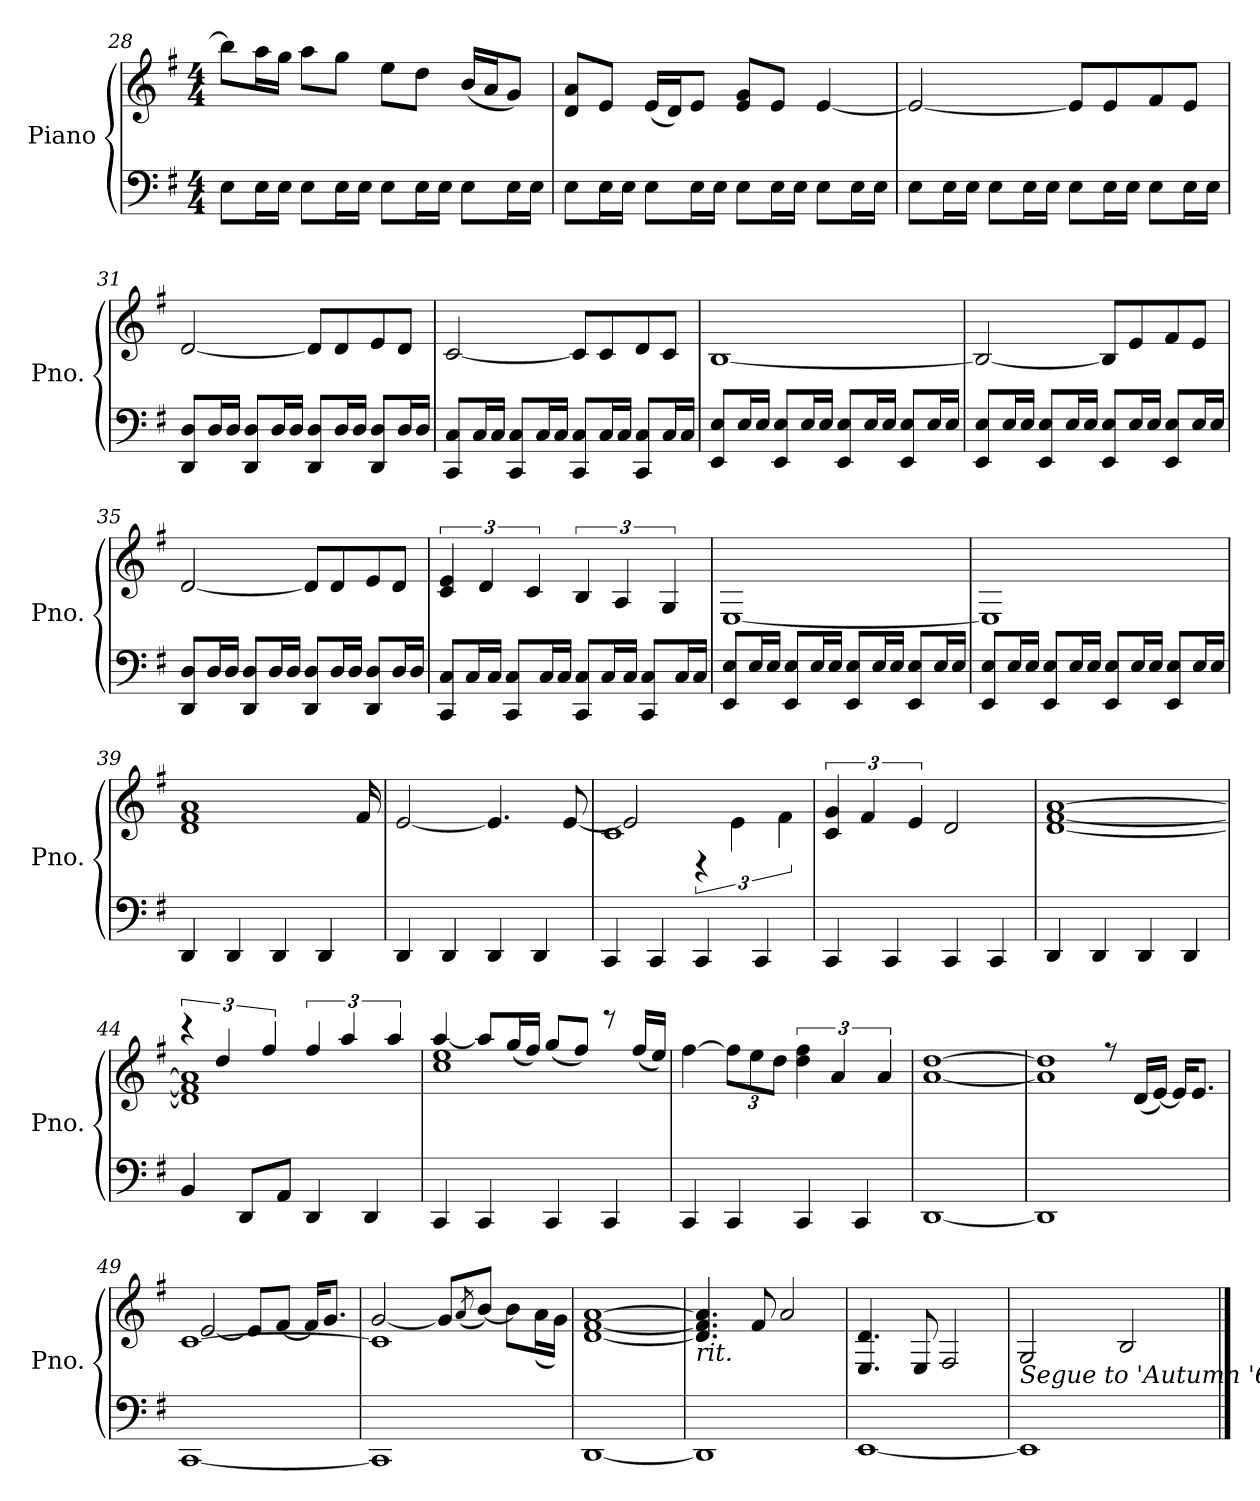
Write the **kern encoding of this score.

**kern	**kern
*part1	*part1
*staff2	*staff1
*I"Piano	*
*I'Pno.	*
!!LO:LB:g=z
*clefF4	*clefG2
*k[f#]	*k[f#]
*M4/4	*M4/4
=28	=28
8E\L	8bb\L]
16E\L	16aa\L
16E\JJ	16gg\JJ
8E\L	8aa\L
16E\L	8gg\J
16E\JJ	.
8E\L	8ee\L
16E\L	8dd\J
16E\JJ	.
8E\L	(<16b/LL
.	16a/J
16E\L	8g/J)
16E\JJ	.
=29	=29
8E\L	8d/ 8a/L
16E\L	8e/J
16E\JJ	.
8E\L	(<16e/LL
.	16d/J)
16E\L	8e/J
16E\JJ	.
8E\L	8e/ 8g/L
16E\L	8e/J
16E\JJ	.
8E\L	[4e/
16E\L	.
16E\JJ	.
=30	=30
8E\L	2e/_
16E\L	.
16E\JJ	.
8E\L	.
16E\L	.
16E\JJ	.
8E\L	8e/L]
16E\L	8e/
16E\JJ	.
8E\L	8f#/
16E\L	8e/J
16E\JJ	.
!!LO:PB:g=z
=31	=31
8DD/ 8D/L	[2d/
16D/L	.
16D/JJ	.
8DD/ 8D/L	.
16D/L	.
16D/JJ	.
8DD/ 8D/L	8d/L]
16D/L	8d/
16D/JJ	.
8DD/ 8D/L	8e/
16D/L	8d/J
16D/JJ	.
=32	=32
8CC/ 8C/L	[2c/
16C/L	.
16C/JJ	.
8CC/ 8C/L	.
16C/L	.
16C/JJ	.
8CC/ 8C/L	8c/L]
16C/L	8c/
16C/JJ	.
8CC/ 8C/L	8d/
16C/L	8c/J
16C/JJ	.
=33	=33
8EE/ 8E/L	[1B
16E/L	.
16E/JJ	.
8EE/ 8E/L	.
16E/L	.
16E/JJ	.
8EE/ 8E/L	.
16E/L	.
16E/JJ	.
8EE/ 8E/L	.
16E/L	.
16E/JJ	.
=34	=34
8EE/ 8E/L	2B/_
16E/L	.
16E/JJ	.
8EE/ 8E/L	.
16E/L	.
16E/JJ	.
8EE/ 8E/L	8B/L]
16E/L	8e/
16E/JJ	.
8EE/ 8E/L	8f#/
16E/L	8e/J
16E/JJ	.
!!LO:LB:g=z
=35	=35
8DD/ 8D/L	[2d/
16D/L	.
16D/JJ	.
8DD/ 8D/L	.
16D/L	.
16D/JJ	.
8DD/ 8D/L	8d/L]
16D/L	8d/
16D/JJ	.
8DD/ 8D/L	8e/
16D/L	8d/J
16D/JJ	.
=36	=36
8CC/ 8C/L	6c/ 6e/
16C/L	.
.	6d/
16C/JJ	.
8CC/ 8C/L	.
.	6c/
16C/L	.
16C/JJ	.
8CC/ 8C/L	6B/
16C/L	.
.	6A/
16C/JJ	.
8CC/ 8C/L	.
.	6G/
16C/L	.
16C/JJ	.
=37	=37
8EE/ 8E/L	[1E
16E/L	.
16E/JJ	.
8EE/ 8E/L	.
16E/L	.
16E/JJ	.
8EE/ 8E/L	.
16E/L	.
16E/JJ	.
8EE/ 8E/L	.
16E/L	.
16E/JJ	.
!!LO:LB:g=z
=38	=38
8EE/ 8E/L	1E]
16E/L	.
16E/JJ	.
8EE/ 8E/L	.
16E/L	.
16E/JJ	.
8EE/ 8E/L	.
16E/L	.
16E/JJ	.
8EE/ 8E/L	.
16E/L	.
16E/JJ	.
=39	=39
*	*^
4DD/	1d 1f# 1a	2...ryy
4DD/	.	.
4DD/	.	.
4DD/	.	.
.	.	16f#/
*	*v	*v
=40	=40
4DD/	[2e/
4DD/	.
4DD/	4.e/]
4DD/	.
.	[8e/
=41	=41
*	*^
4CC/	1c	2e/]
4CC/	.	.
4CC/	.	6r
.	.	6e\
4CC/	.	.
.	.	6f#\
*	*v	*v
=42	=42
4CC/	6c/ 6g/
.	6f#/
4CC/	.
.	6e/
4CC/	2d/
4CC/	.
=43	=43
4DD/	[1d [1f# [1a
4DD/	.
4DD/	.
4DD/	.
!!LO:LB:g=z
=44	=44
*	*^
4BB/	1d] 1f#] 1a]	6rccc
.	.	6dd/
8DD/L	.	.
.	.	6ff#/
8AA/J	.	.
4DD/	.	6ff#/
.	.	6aa/
4DD/	.	.
.	.	6aa/
=45	=45	=45
4CC/	1cc 1ee	[4aa/
4CC/	.	8aa/L]
.	.	(<16gg/L
.	.	16ff#/JJ)
4CC/	.	(<8gg/L
.	.	8ff#/J)
4CC/	.	8reee
.	.	(<16ff#/LL
.	.	16ee/JJ)
*	*v	*v
=46	=46
4CC/	[4ff#\
*	*Xbrackettup
4CC/	12ff#\L]
.	12ee\
.	12dd\J
*	*brackettup
4CC/	6dd\ 6ff#\
.	6a/
4CC/	.
.	6a/
=47	=47
[1DD	[1a [1dd
=48	=48
*	*^
1DD]	1a] 1dd]	2ryy
.	.	8rff
.	.	(<16d/LL
.	.	[16e/JJ)
.	.	16e/KL]
.	.	8.e/J
=49	=49	=49
[1CC	[1c	[2e/
.	.	8e/L]
.	.	[8f#/J
.	.	16f#/KL]
.	.	8.g/J
!!LO:LB:g=z	!!
=50	=50	=50
1CC]	1c]	[2g/
.	.	8g/L]
.	.	(<8qa/
.	.	[8b/J)
.	.	8b\L]
.	.	(>16a\L
.	.	16g\JJ)
*	*v	*v
=51	=51
[1DD	[1d [1f# [1a
=52	=52
!	!LO:TX:b:i:t=rit.
1DD]	4.d/] 4.f#/] 4.a/]
*	*MM110
.	8f#/
.	2a/
=53	=53
*	*MM100
[1EE	4.E/ 4.d/
.	8E/
.	2F#/
=54	=54
*	*MM95
!	!LO:TX:b:i:t=Segue to 'Autumn '68'
1EE]	2G/
*	*MM90
.	2B/
==	==
*-	*-
